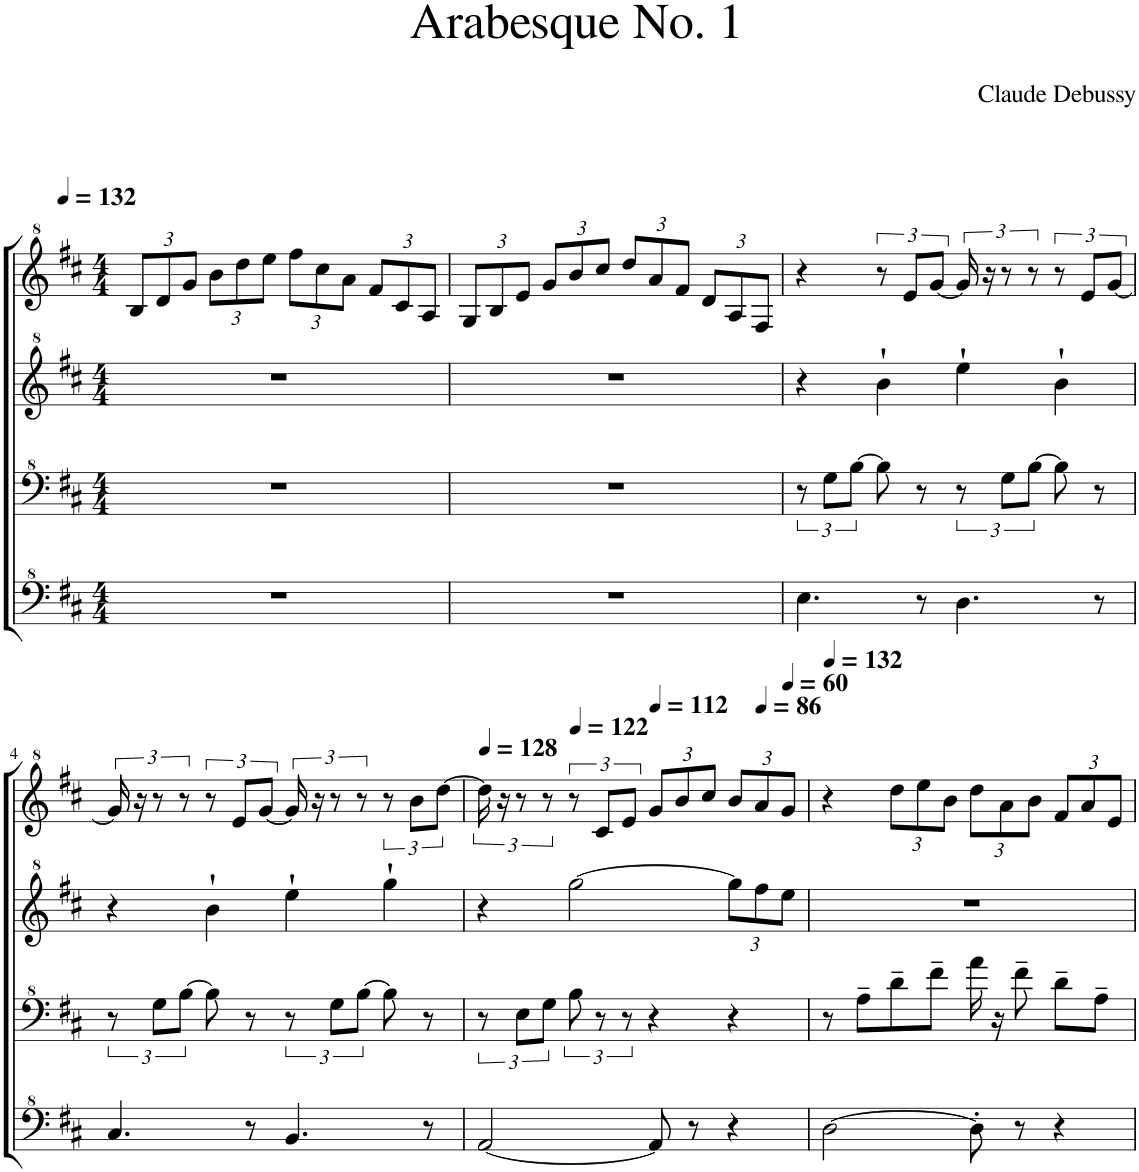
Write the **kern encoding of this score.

**kern	**kern	**kern	**kern
*part1	*part1	*part1	*part1
*staff4	*staff3	*staff2	*staff1
*I"Model III	*	*	*
*clefF^4	*clefF^4	*clefG^2	*clefG^2
*k[f#c#]	*k[f#c#]	*k[f#c#]	*k[f#c#]
*M4/4	*M4/4	*M4/4	*M4/4
*MM132	*MM132	*MM132	*MM132
*	*	*	*Xbrackettup
=1	=1	=1	=1
1r	1r	1r	12b/L
.	.	.	12dd/
.	.	.	12gg/J
.	.	.	12bb\L
.	.	.	12ddd\
.	.	.	12eee\J
.	.	.	12fff#\L
.	.	.	12ccc#\
.	.	.	12aa\J
.	.	.	12ff#/L
.	.	.	12cc#/
.	.	.	12a/J
=2	=2	=2	=2
1r	1r	1r	12g/L
.	.	.	12b/
.	.	.	12ee/J
.	.	.	12gg/L
.	.	.	12bb/
.	.	.	12ccc#/J
.	.	.	12ddd/L
.	.	.	12aa/
.	.	.	12ff#/J
.	.	.	12dd/L
.	.	.	12a/
.	.	.	12f#/J
=3	=3	=3	=3
4.e\	12r	4r	4r
.	12g\L	.	.
.	[12b\J	.	.
*	*	*	*brackettup
.	8b\]	4bb`\	12r
.	.	.	12ee/L
8r	8r	.	.
.	.	.	[12gg/J
4.d\	12r	4eee`\	24gg/]
.	.	.	24r
.	12g\L	.	12r
.	[12b\J	.	12r
.	8b\]	4bb`\	12r
.	.	.	12ee/L
8r	8r	.	.
.	.	.	[12gg/J
!!LO:LB:g=z
=4	=4	=4	=4
4.c#/	12r	4r	24gg/]
.	.	.	24r
.	12g\L	.	12r
.	[12b\J	.	12r
.	8b\]	4bb`\	12r
.	.	.	12ee/L
8r	8r	.	.
.	.	.	[12gg/J
4.B/	12r	4eee`\	24gg/]
.	.	.	24r
.	12g\L	.	12r
.	[12b\J	.	12r
.	8b\]	4ggg`\	12r
.	.	.	12bb\L
8r	8r	.	.
.	.	.	[12ddd\J
=5	=5	=5	=5
*	*	*	*MM128
[2A/	12r	4r	24ddd\]
.	.	.	24r
.	12e\L	.	12r
.	12g\J	.	12r
*	*	*	*MM122
.	12b\	[2ggg\	12r
.	12r	.	12cc#/L
.	12r	.	12ee/J
*	*	*	*Xbrackettup
*	*	*	*MM112
8A/]	4r	.	12gg/L
.	.	.	12bb/
8r	.	.	.
.	.	.	12ccc#/J
*	*	*Xbrackettup	*
4r	4r	12ggg\L]	12bb/L
*	*	*	*MM86
.	.	12fff#\	12aa/
*	*	*	*MM60
.	.	12eee\J	12gg/J
=6	=6	=6	=6
*	*	*	*MM132
[2d\	8r	1r	4r
.	8a~\L	.	.
.	8dd~\	.	12ddd\L
.	.	.	12eee\
.	8ff#~\J	.	.
.	.	.	12bb\J
8d'\]	16aa\	.	12ddd\L
.	16r	.	.
.	.	.	12aa\
8r	8ff#~\	.	.
.	.	.	12bb\J
4r	8dd~\L	.	12ff#/L
.	.	.	12aa/
.	8a~\J	.	.
.	.	.	12ee/J
=	=	=	=
*-	*-	*-	*-
